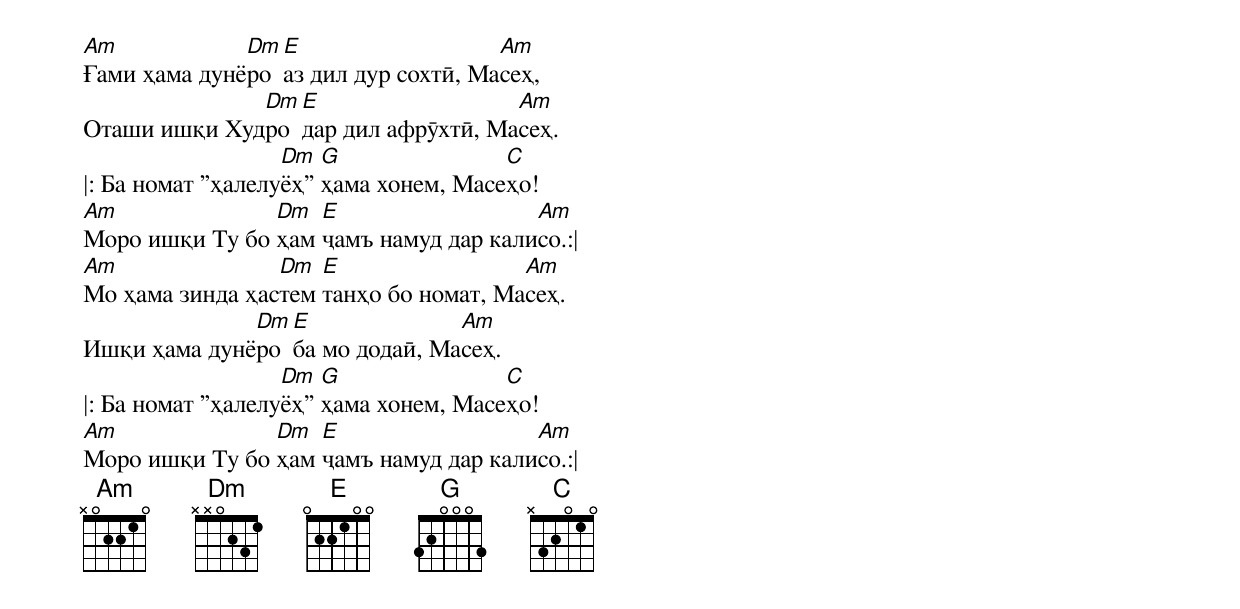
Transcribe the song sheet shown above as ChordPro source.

[Am]Ғами ҳама дунё[Dm]ро [E]аз дил дур сохтӣ, Ма[Am]сеҳ,
Оташи ишқи Худ[Dm]ро [E]дар дил афрӯхтӣ, Ма[Am]сеҳ.
|: Ба номат ”ҳалелу[Dm]ёҳ” [G]ҳама хонем, Масе[C]ҳо!
[Am]Моро ишқи Ту бо [Dm]ҳам [E]ҷамъ намуд дар кали[Am]со.:|
[Am]Мо ҳама зинда ҳас[Dm]тем [E]танҳо бо номат, Ма[Am]сеҳ.
Ишқи ҳама дунё[Dm]ро [E]ба мо додаӣ, Ма[Am]сеҳ.
|: Ба номат ”ҳалелу[Dm]ёҳ” [G]ҳама хонем, Масе[C]ҳо!
[Am]Моро ишқи Ту бо [Dm]ҳам [E]ҷамъ намуд дар кали[Am]со.:|
